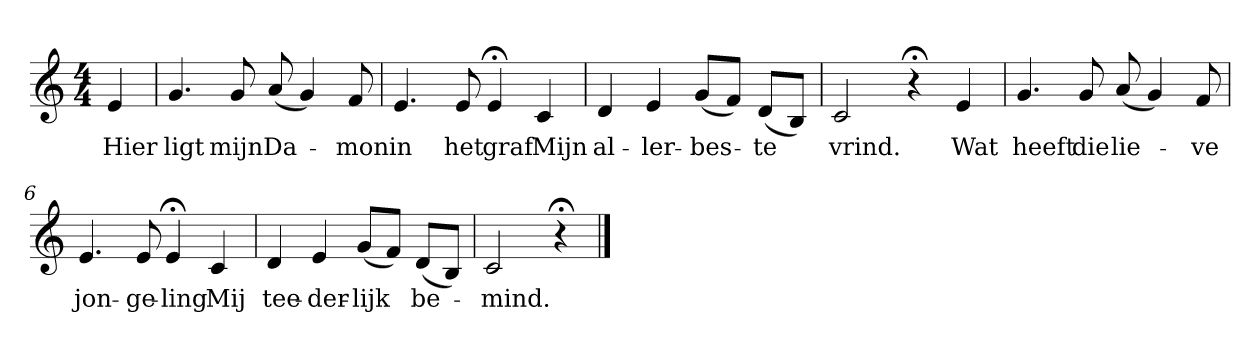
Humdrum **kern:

**kern	**text
*part1	*part1
*staff1	*staff1
*k[]	*
*C:	*
*M4/4	*
*MM120	*
=	=
4e	Hier
=1	=1
4.g	ligt
8g	mijn
(8a	Da-
4g)	.
8f	-mon
=2	=2
4.e	in
8e	het
4e;<	graf
4c	Mijn
=3	=3
4d	al-
4e	-ler-
(8gL	-bes-
8fJ)	.
(8dL	-te
8BJ)	.
=4	=4
2c	vrind.
4r;<	.
4e	Wat
=5	=5
4.g	heeft
8g	die
(8a	lie-
4g)	.
8f	-ve
=6	=6
4.e	jon-
8e	-ge-
4e;<	-ling
4c	Mij
=7	=7
4d	tee-
4e	-der-
(8gL	-lijk
8fJ)	.
(8dL	be-
8BJ)	.
=8	=8
2c	-mind.
4r;<	.
==	==
*-	*-
